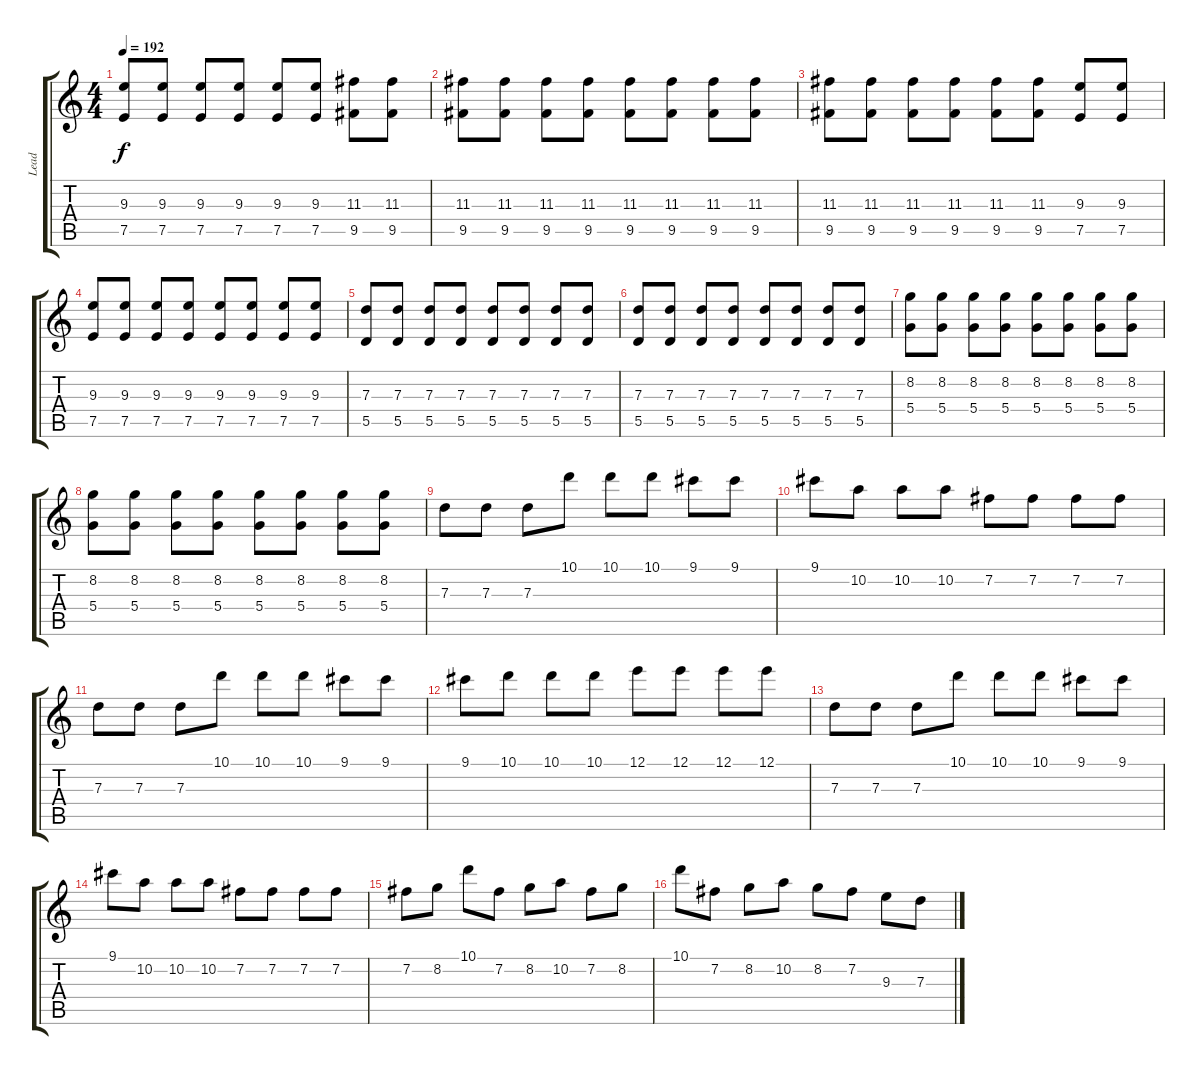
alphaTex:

\track ("Lead" "Lead") {instrument overdrivenguitar}
\staff {score tabs}
\tuning (E4 B3 G3 D3 A2 D2) {hide}
\ts (4 4)
\tempo 192
\clef g2
\ks c
(9.3 7.5).8{dy f} (9.3 7.5).8 (9.3 7.5).8 (9.3 7.5).8 (9.3 7.5).8 (9.3 7.5).8 (11.3 9.5).8 (11.3 9.5).8 |
(11.3 9.5).8 (11.3 9.5).8 (11.3 9.5).8 (11.3 9.5).8 (11.3 9.5).8 (11.3 9.5).8 (11.3 9.5).8 (11.3 9.5).8 |
(11.3 9.5).8 (11.3 9.5).8 (11.3 9.5).8 (11.3 9.5).8 (11.3 9.5).8 (11.3 9.5).8 (9.3 7.5).8 (9.3 7.5).8 |
(9.3 7.5).8 (9.3 7.5).8 (9.3 7.5).8 (9.3 7.5).8 (9.3 7.5).8 (9.3 7.5).8 (9.3 7.5).8 (9.3 7.5).8 |
(7.3 5.5).8 (7.3 5.5).8 (7.3 5.5).8 (7.3 5.5).8 (7.3 5.5).8 (7.3 5.5).8 (7.3 5.5).8 (7.3 5.5).8 |
(7.3 5.5).8 (7.3 5.5).8 (7.3 5.5).8 (7.3 5.5).8 (7.3 5.5).8 (7.3 5.5).8 (7.3 5.5).8 (7.3 5.5).8 |
(8.2 5.4).8 (8.2 5.4).8 (8.2 5.4).8 (8.2 5.4).8 (8.2 5.4).8 (8.2 5.4).8 (8.2 5.4).8 (8.2 5.4).8 |
(8.2 5.4).8 (8.2 5.4).8 (8.2 5.4).8 (8.2 5.4).8 (8.2 5.4).8 (8.2 5.4).8 (8.2 5.4).8 (8.2 5.4).8 |
7.3.8{volume 11} 7.3.8 7.3.8 10.1.8 10.1.8 10.1.8 9.1.8 9.1.8 |
9.1.8 10.2.8 10.2.8 10.2.8 7.2.8 7.2.8 7.2.8 7.2.8 |
7.3.8 7.3.8 7.3.8 10.1.8 10.1.8 10.1.8 9.1.8 9.1.8 |
9.1.8 10.1.8 10.1.8 10.1.8 12.1.8 12.1.8 12.1.8 12.1.8 |
7.3.8{volume 11} 7.3.8 7.3.8 10.1.8 10.1.8 10.1.8 9.1.8 9.1.8 |
9.1.8 10.2.8 10.2.8 10.2.8 7.2.8 7.2.8 7.2.8 7.2.8 |
7.2.8 8.2.8 10.1.8 7.2.8 8.2.8 10.2.8 7.2.8 8.2.8 |
10.1.8 7.2.8 8.2.8 10.2.8 8.2.8 7.2.8 9.3.8 7.3.8
